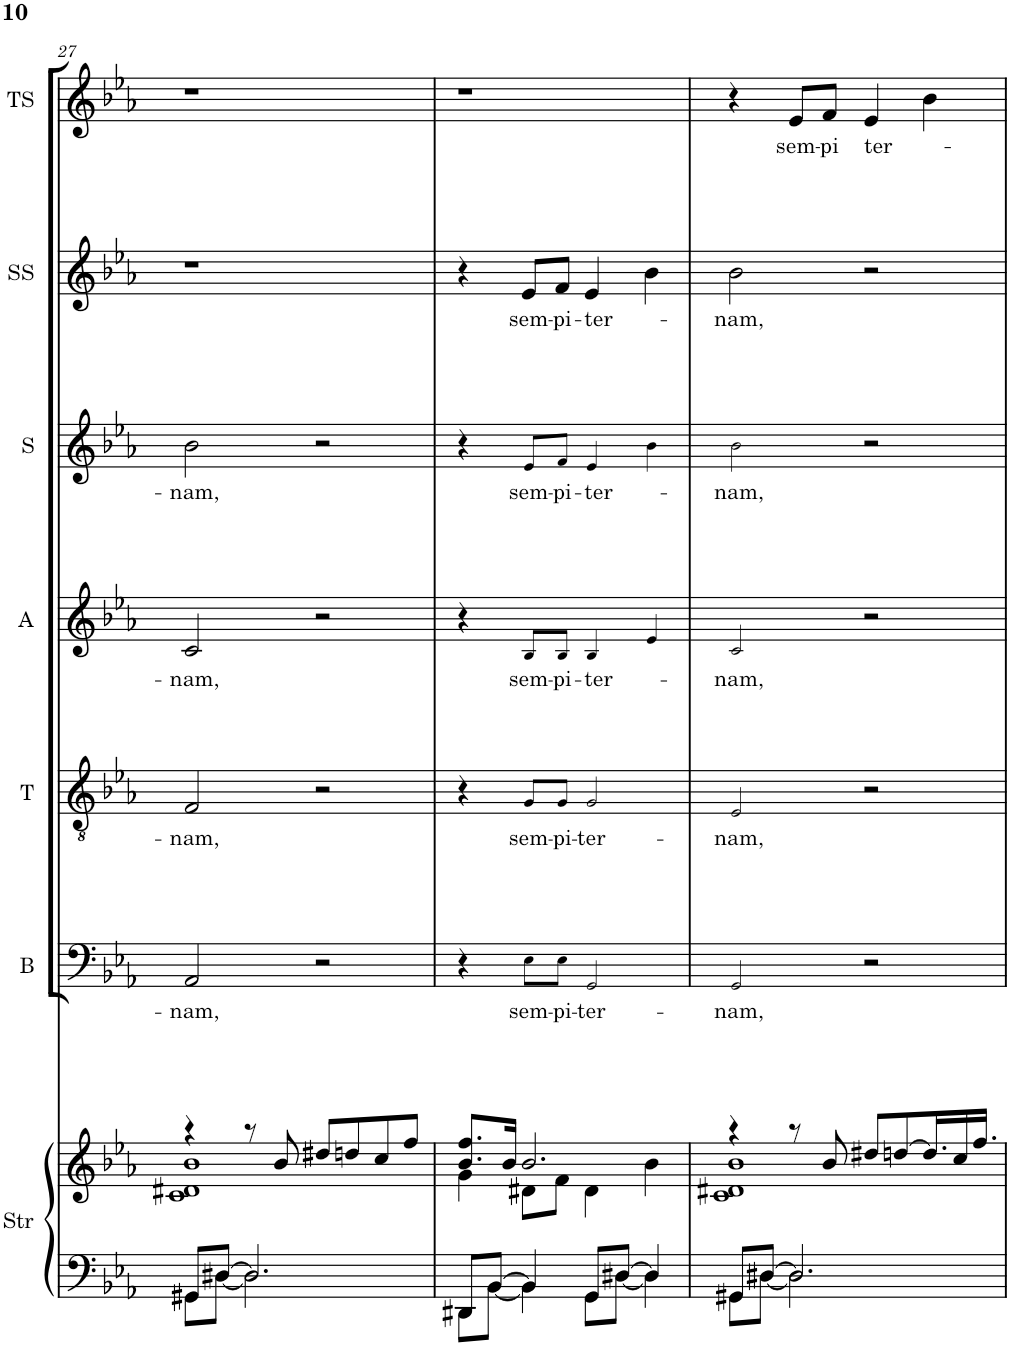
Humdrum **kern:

**kern	**kern	**kern	**text	**kern	**text	**kern	**text	**kern	**text	**kern	**text	**kern	**text
*part7	*part7	*part6	*part6	*part5	*part5	*part4	*part4	*part3	*part3	*part2	*part2	*part1	*part1
*staff8	*staff7	*staff6	*staff6	*staff5	*staff5	*staff4	*staff4	*staff3	*staff3	*staff2	*staff2	*staff1	*staff1
*I"Strings	*	*I"Bass	*	*I"Tenor	*	*I"Alto	*	*I"Soprano	*	*I"Soprano solo	*	*I"Treble solo	*
*I'Str	*	*I'B	*	*I'T	*	*I'A	*	*I'S	*	*I'SS	*	*I'TS	*
!!LO:PB:g=z
*clefF4	*clefG2	*clefF4	*	*clefGv2	*	*clefG2	*	*clefG2	*	*clefG2	*	*clefG2	*
*k[f#c#g#d#]	*k[f#c#g#d#]	*k[f#c#g#d#]	*	*k[f#c#g#d#]	*	*k[f#c#g#d#]	*	*k[f#c#g#d#]	*	*k[f#c#g#d#]	*	*k[f#c#g#d#]	*
*E:	*E:	*E:	*	*E:	*	*E:	*	*E:	*	*E:	*	*E:	*
*M4/4	*M4/4	*M4/4	*	*M4/4	*	*M4/4	*	*M4/4	*	*M4/4	*	*M4/4	*
=27	=27	=27	=27	=27	=27	=27	=27	=27	=27	=27	=27	=27	=27
*^	*^	*	*	*	*	*	*	*	*	*	*	*	*
!	!	!	!	!	!LO:LY:b	!	!LO:LY:b	!	!LO:LY:b	!	!LO:LY:b	!	!	!	!
8GG#X/L	8GG#\L	4r	1c 1d#X 1b-	2AA-/	-nam,	2F/	-nam,	2c/	-nam,	2b-\	-nam,	1r	.	1r	.
[8D#X/J	[8D#\J	.	.	.	.	.	.	.	.	.	.	.	.	.	.
2.D#/]	2.D#\]	8r	.	.	.	.	.	.	.	.	.	.	.	.	.
.	.	8b-/	.	.	.	.	.	.	.	.	.	.	.	.	.
.	.	8dd#X/L	.	2r	.	2r	.	2r	.	2r	.	.	.	.	.
.	.	8ddn/	.	.	.	.	.	.	.	.	.	.	.	.	.
.	.	8cc/	.	.	.	.	.	.	.	.	.	.	.	.	.
.	.	8ff/J	.	.	.	.	.	.	.	.	.	.	.	.	.
=28	=28	=28	=28	=28	=28	=28	=28	=28	=28	=28	=28	=28	=28	=28	=28
8DD#X/L	8DD#\L	8.b-/ 8.ff/L	4g\	4r	.	4r	.	4r	.	4r	.	4r	.	1r	.
[8BB-/J	[8BB-\J	.	.	.	.	.	.	.	.	.	.	.	.	.	.
.	.	16b-/Jk	.	.	.	.	.	.	.	.	.	.	.	.	.
!	!	!	!	!	!LO:LY:b	!	!LO:LY:b	!	!LO:LY:b	!	!LO:LY:b	!	!LO:LY:b	!	!
4BB-/]	4BB-\]	2.b-/	8d#X\L	8E-\L	sem-	8G/L	sem-	8B-/L	sem-	8e-/L	sem-	8e-/L	sem-	.	.
!	!	!	!	!	!LO:LY:b	!	!LO:LY:b	!	!LO:LY:b	!	!LO:LY:b	!	!LO:LY:b	!	!
.	.	.	8f\J	8E-\J	-pi-	8G/J	-pi-	8B-/J	-pi-	8f/J	-pi-	8f/J	-pi-	.	.
!	!	!	!	!	!LO:LY:b	!	!LO:LY:b	!	!LO:LY:b	!	!LO:LY:b	!	!LO:LY:b	!	!
8GG/L	8GG\L	.	4d#\	2GG/	-ter-	2G/	-ter-	4B-/	-ter-	4e-/	-ter-	4e-/	-ter-	.	.
[8D#X/J	[8D#\J	.	.	.	.	.	.	.	.	.	.	.	.	.	.
4D#/]	4D#\]	.	4b-\	.	.	.	.	4e-/	.	4b-\	.	4b-\	.	.	.
=29	=29	=29	=29	=29	=29	=29	=29	=29	=29	=29	=29	=29	=29	=29	=29
!	!	!	!	!	!LO:LY:b	!	!LO:LY:b	!	!LO:LY:b	!	!LO:LY:b	!	!LO:LY:b	!	!
8GG#X/L	8GG#\L	4r	1c 1d#X 1b-	2GG/	-nam,	2E-/	-nam,	2c/	-nam,	2b-\	-nam,	2b-\	-nam,	4r	.
[8D#X/J	[8D#\J	.	.	.	.	.	.	.	.	.	.	.	.	.	.
!	!	!	!	!	!	!	!	!	!	!	!	!	!	!	!LO:LY:b
2.D#/]	2.D#\]	8r	.	.	.	.	.	.	.	.	.	.	.	8e-/L	sem-
!	!	!	!	!	!	!	!	!	!	!	!	!	!	!	!LO:LY:b
.	.	8b-/	.	.	.	.	.	.	.	.	.	.	.	8f/J	-pi
!	!	!	!	!	!	!	!	!	!	!	!	!	!	!	!LO:LY:b
.	.	8dd#X/L	.	2r	.	2r	.	2r	.	2r	.	2r	.	4e-/	ter-
.	.	[8ddn/	.	.	.	.	.	.	.	.	.	.	.	.	.
.	.	16.dd/L]	.	.	.	.	.	.	.	.	.	.	.	4b-\	.
.	.	16cc/	.	.	.	.	.	.	.	.	.	.	.	.	.
.	.	16.ff/JJ	.	.	.	.	.	.	.	.	.	.	.	.	.
*v	*v	*	*	*	*	*	*	*	*	*	*	*	*	*	*
*	*v	*v	*	*	*	*	*	*	*	*	*	*	*	*
=	=	=	=	=	=	=	=	=	=	=	=	=	=
*-	*-	*-	*-	*-	*-	*-	*-	*-	*-	*-	*-	*-	*-
